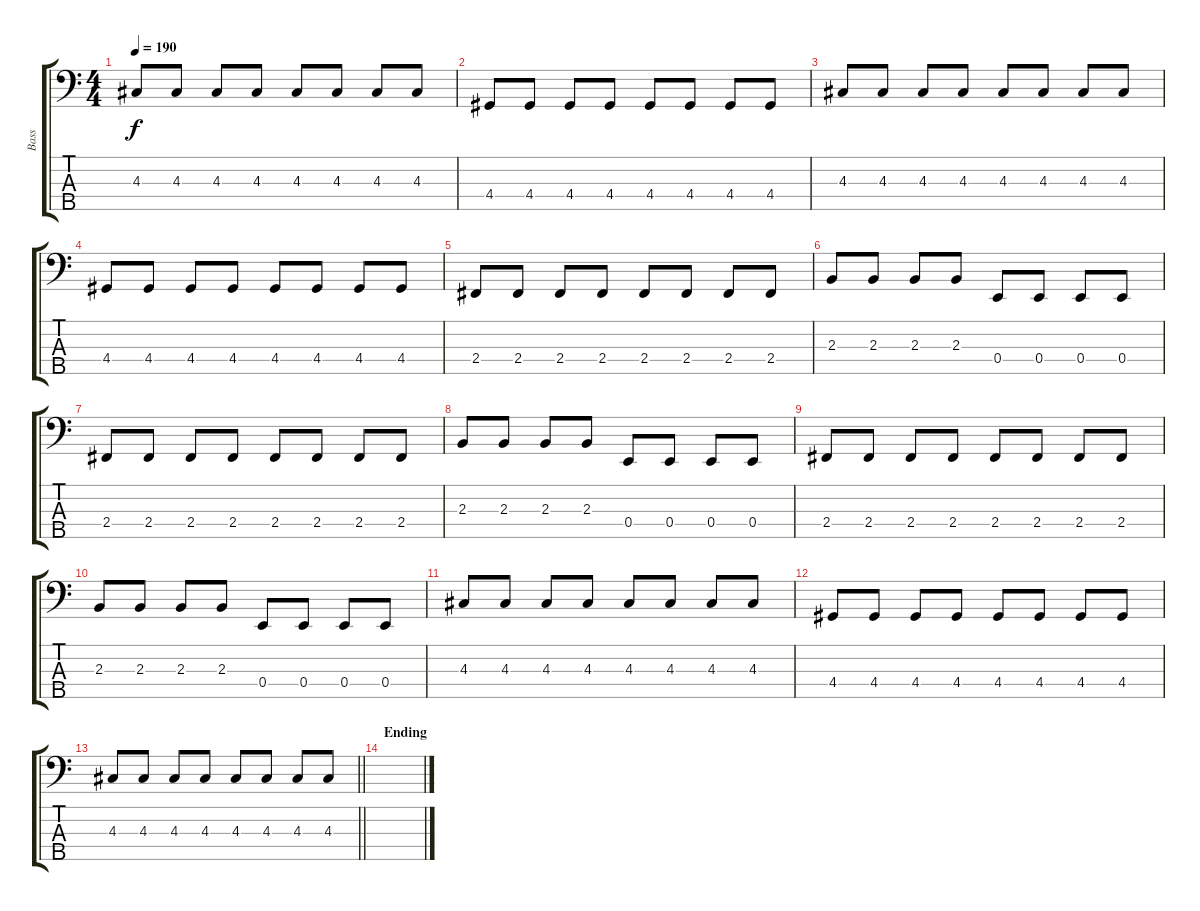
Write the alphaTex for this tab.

\track ("Bass" "Bass") {instrument electricbassfinger}
\staff {score tabs}
\tuning (G2 D2 A1 E1 B0) {hide}
\ts (4 4)
\tempo 190
\clef f4
\ks c
4.3.8{dy f} 4.3.8 4.3.8 4.3.8 4.3.8 4.3.8 4.3.8 4.3.8 |
4.4.8 4.4.8 4.4.8 4.4.8 4.4.8 4.4.8 4.4.8 4.4.8 |
4.3.8 4.3.8 4.3.8 4.3.8 4.3.8 4.3.8 4.3.8 4.3.8 |
4.4.8 4.4.8 4.4.8 4.4.8 4.4.8 4.4.8 4.4.8 4.4.8 |
2.4.8 2.4.8 2.4.8 2.4.8 2.4.8 2.4.8 2.4.8 2.4.8 |
2.3.8 2.3.8 2.3.8 2.3.8 0.4.8 0.4.8 0.4.8 0.4.8 |
2.4.8 2.4.8 2.4.8 2.4.8 2.4.8 2.4.8 2.4.8 2.4.8 |
2.3.8 2.3.8 2.3.8 2.3.8 0.4.8 0.4.8 0.4.8 0.4.8 |
2.4.8 2.4.8 2.4.8 2.4.8 2.4.8 2.4.8 2.4.8 2.4.8 |
2.3.8 2.3.8 2.3.8 2.3.8 0.4.8 0.4.8 0.4.8 0.4.8 |
4.3.8 4.3.8 4.3.8 4.3.8 4.3.8 4.3.8 4.3.8 4.3.8 |
4.4.8 4.4.8 4.4.8 4.4.8 4.4.8 4.4.8 4.4.8 4.4.8 |
\barLineRight lightlight
4.3.8 4.3.8 4.3.8 4.3.8 4.3.8 4.3.8 4.3.8 4.3.8 |
\section ("" "Ending")
